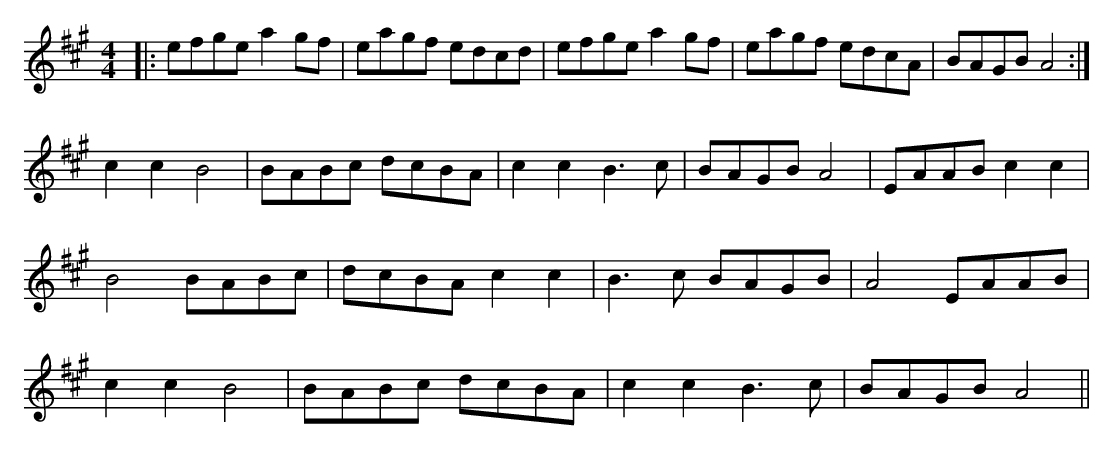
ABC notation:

X:1
M:4/4
K:A
|:efge a2gf|eagf edcd|efge a2 gf|eagf edcA|BAGB A4:|
c2 c2 B4|BABc dcBA|c2 c2 B3 c|BAGB A4|EAAB c2 c2|
B4 BABc|dcBA c2 c2|B3 c BAGB|A4 EAAB|
c2 c2 B4|BABc dcBA|c2 c2 B3 c|BAGB A4||
